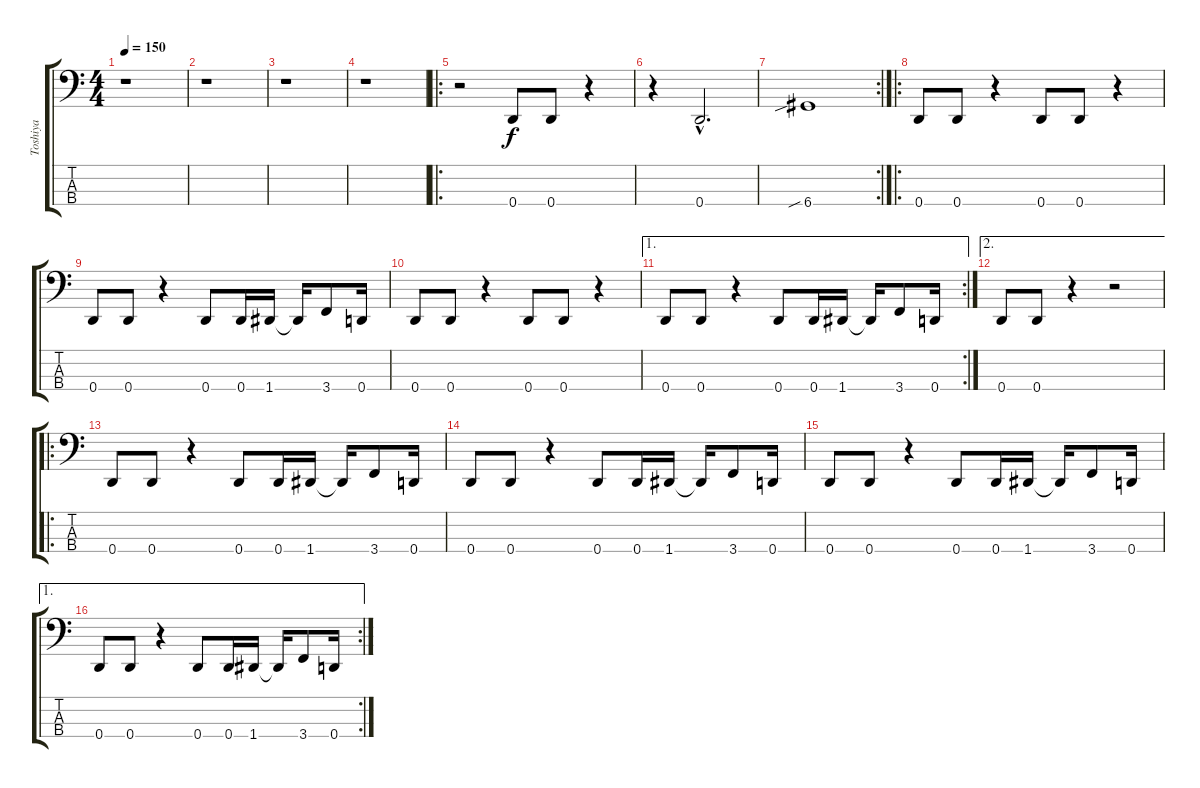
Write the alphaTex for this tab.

\track ("Toshiya" "Toshiya") {instrument electricbasspick}
\staff {score tabs}
\tuning (G2 D2 A1 D1) {hide}
\ts (4 4)
\tempo 150
\clef f4
\ks c
r.1{dy f instrument electricbasspick} |
r.1 |
r.1 |
r.1 |
\ro
r.2 0.4.8 0.4.8 r.4 |
r.4 0.4{hac}.2{d} |
\rc 2
6.4{sib}.1 |
\ro
0.4.8 0.4.8 r.4 0.4.8 0.4.8 r.4 |
0.4.8 0.4.8 r.4 0.4.8 0.4.16 1.4.16 1.4{t}.16 3.4.8 0.4.16 |
0.4.8 0.4.8 r.4 0.4.8 0.4.8 r.4 |
\ae 1
\rc 2
0.4.8 0.4.8 r.4 0.4.8 0.4.16 1.4.16 1.4{t}.16 3.4.8 0.4.16 |
\ae 2
0.4.8 0.4.8 r.4 r.2 |
\ro
0.4.8 0.4.8 r.4 0.4.8 0.4.16 1.4.16 1.4{t}.16 3.4.8 0.4.16 |
0.4.8 0.4.8 r.4 0.4.8 0.4.16 1.4.16 1.4{t}.16 3.4.8 0.4.16 |
0.4.8 0.4.8 r.4 0.4.8 0.4.16 1.4.16 1.4{t}.16 3.4.8 0.4.16 |
\ae 1
\rc 2
0.4.8 0.4.8 r.4 0.4.8 0.4.16 1.4.16 1.4{t}.16 3.4.8 0.4.16
